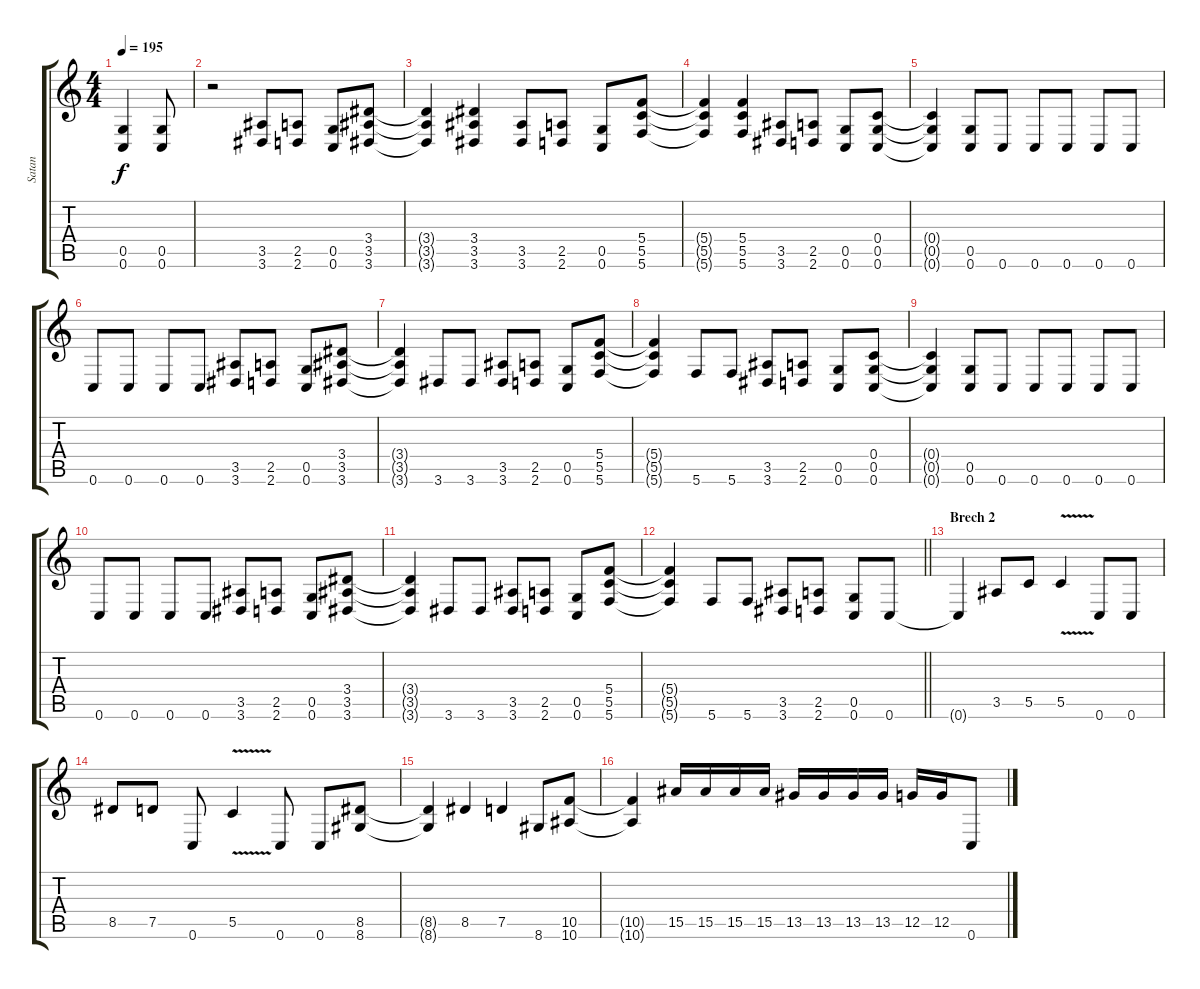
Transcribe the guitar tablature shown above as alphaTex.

\track ("Satan" "Satan") {instrument distortionguitar}
\staff {score tabs}
\tuning (D4 A3 F3 C3 G2 C2) {hide}
\ts (4 4)
\tempo 195
\clef g2
\ks c
(0.5{t} 0.6{t}).4{dy f} (0.5 0.6).8 |
r.2 (3.5 3.6).8 (2.5 2.6).8 (0.5 0.6).8 (3.4 3.5 3.6).8 |
(3.4{t} 3.5{t} 3.6{t}).4 (3.4 3.5 3.6).4 (3.5 3.6).8 (2.5 2.6).8 (0.5 0.6).8 (5.4 5.5 5.6).8 |
(5.4{t} 5.5{t} 5.6{t}).4 (5.4 5.5 5.6).4 (3.5 3.6).8 (2.5 2.6).8 (0.5 0.6).8 (0.4 0.5 0.6).8 |
(0.4{t} 0.5{t} 0.6{t}).4 (0.5 0.6).8 0.6.8 0.6.8 0.6.8 0.6.8 0.6.8 |
0.6.8 0.6.8 0.6.8 0.6.8 (3.5 3.6).8 (2.5 2.6).8 (0.5 0.6).8 (3.4 3.5 3.6).8 |
(3.4{t} 3.5{t} 3.6{t}).4 3.6.8 3.6.8 (3.5 3.6).8 (2.5 2.6).8 (0.5 0.6).8 (5.4 5.5 5.6).8 |
(5.4{t} 5.5{t} 5.6{t}).4 5.6.8 5.6.8 (3.5 3.6).8 (2.5 2.6).8 (0.5 0.6).8 (0.4 0.5 0.6).8 |
(0.4{t} 0.5{t} 0.6{t}).4 (0.5 0.6).8 0.6.8 0.6.8 0.6.8 0.6.8 0.6.8 |
0.6.8 0.6.8 0.6.8 0.6.8 (3.5 3.6).8 (2.5 2.6).8 (0.5 0.6).8 (3.4 3.5 3.6).8 |
(3.4{t} 3.5{t} 3.6{t}).4 3.6.8 3.6.8 (3.5 3.6).8 (2.5 2.6).8 (0.5 0.6).8 (5.4 5.5 5.6).8 |
\barLineRight lightlight
(5.4{t} 5.5{t} 5.6{t}).4 5.6.8 5.6.8 (3.5 3.6).8 (2.5 2.6).8 (0.5 0.6).8 0.6.8 |
\section ("" "Brech 2")
0.6{t}.4 3.5.8 5.5.8 5.5{v}.4 0.6.8 0.6.8 |
8.5.8 7.5.8 0.6.8 5.5{v}.4 0.6.8 0.6.8 (8.5 8.6).8 |
(8.5{t} 8.6{t}).4 8.5.4 7.5.4 8.6.8 (10.5 10.6).8 |
(10.5{t} 10.6{t}).4 15.5.16 15.5.16 15.5.16 15.5.16 13.5.16 13.5.16 13.5.16 13.5.16 12.5.16 12.5.16 0.6.8
